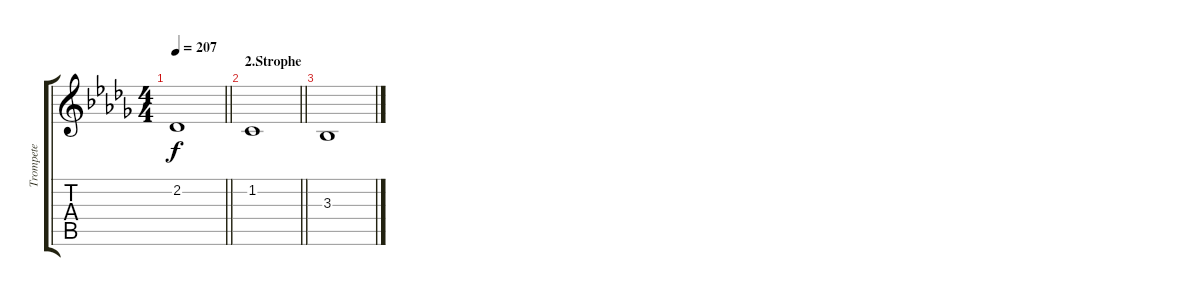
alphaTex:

\track ("Trompete" "Trompete") {instrument trumpet}
\staff {score tabs}
\tuning (E4 B3 G3 D3 A2 E2) {hide}
\ts (4 4)
\tempo 207
\clef g2
\barLineRight lightlight
\ks bbminor
2.2{t}.1{dy f volume 4} |
\section ("" "2.Strophe")
\barLineRight lightlight
1.2.1 |
3.3.1
